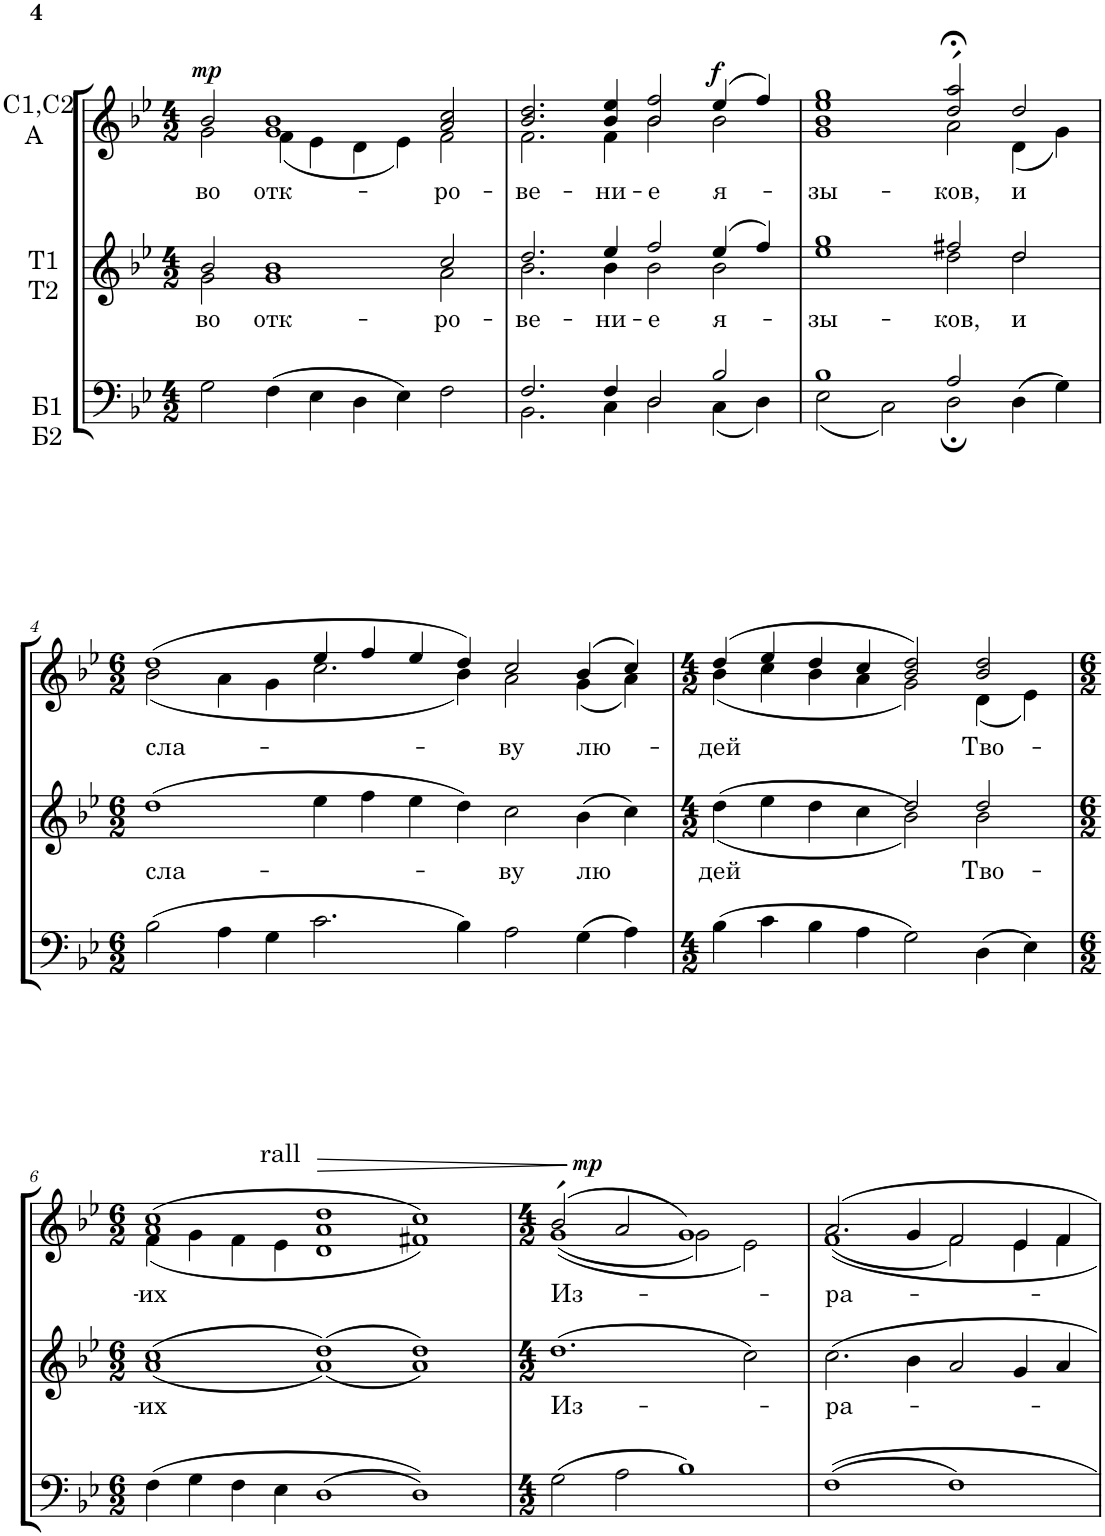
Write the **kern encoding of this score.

**kern	**kern	**text	**kern	**text	**dynam
*part3	*part2	*part2	*part1	*part1	*part1
*staff3	*staff2	*staff2	*staff1	*staff1	*staff1
*I"Voice	*I"Voice	*	*I"Voice	*	*
*I'V	*I'V	*	*I'V	*	*
!!LO:PB:g=z
*clefF4	*clefG2	*	*clefG2	*	*
*k[b-e-]	*k[b-e-]	*	*k[b-e-]	*	*
*M4/2	*M4/2	*	*M4/2	*	*
=1	=1	=1	=1	=1	=1
*	*^	*	*	*	*
!	!	!	!	!LO:TX:a:t=C1,C2	!	!
!	!	!	!	!LO:TX:a:t=A	!	!
!	!	!	!	!LO:TX:b:t=T1	!	!
!	!	!	!	!LO:TX:b:t=T2	!	!
!	!	!	!	!LO:TX:b:t=Б1	!	!
!	!	!	!	!LO:TX:b:t=Б2	!	!
!	!	!	!LO:LY:b	!	!LO:LY:b	!LO:DY:a
*	*	*	*	*^	*	*
2G\	2b-/	2g\	во	2b-/	2g\	во	mp
!	!	!	!LO:LY:b	!	!	!LO:LY:b	!
(4F\	1b-	1g	отк-	1g 1b-	(4f\	отк-	.
4E-\	.	.	.	.	4e-\	.	.
4D\	.	.	.	.	4d\	.	.
4E-\)	.	.	.	.	4e-\)	.	.
!	!	!	!LO:LY:b	!	!	!LO:LY:b	!
2F\	2cc/	2a\	-ро-	2a/ 2cc/	2f\	-ро-	.
=2	=2	=2	=2	=2	=2	=2	=2
*^	*	*	*	*	*	*	*
!	!	!	!	!LO:LY:b	!	!	!LO:LY:b	!
2.F/	2.BB-\	2.dd/	2.b-\	-ве-	2.b-/ 2.dd/	2.f\	-ве-	.
!	!	!	!	!LO:LY:b	!	!	!LO:LY:b	!
4F/	4C\	4ee-/	4b-\	-ни-	4b-/ 4ee-/	4f\	-ни-	.
!	!	!	!	!LO:LY:b	!	!	!LO:LY:b	!
2D/	2D\	2ff/	2b-\	-е	2b-/ 2ff/	2b-\	-е	.
!	!	!	!	!LO:LY:b	!	!	!LO:LY:b	!LO:DY:a
2B-/	(4C\	(4ee-/	2b-\	я-	(4ee-/	2b-\	я-	f
.	4D\)	4ff/)	.	.	4ff/)	.	.	.
=3	=3	=3	=3	=3	=3	=3	=3	=3
!	!	!	!	!LO:LY:b	!	!	!LO:LY:b	!
1B-	(2E-\	1gg	1ee-	-зы-	1ee- 1gg	1g 1b-	зы-	.
.	2C\)	.	.	.	.	.	.	.
!	!	!	!	!LO:LY:b	!	!	!LO:LY:b	!
2A/	2D;\	2ff#X/	2dd\	-ков,	2dd/;< 2aa/;<	2a\	-ков,	.
!	!	!	!	!LO:LY:b	!	!	!LO:LY:b	!
2ryy	(>4D\	2dd/	2dd\	и	2dd/	(4d\	и	.
.	4G\)	.	.	.	.	4g\)	.	.
*v	*v	*	*	*	*	*	*	*
*	*v	*v	*	*	*	*	*
!!LO:LB:g=z	!!
=4	=4	=4	=4	=4	=4	=4
*M6/2	*M6/2	*	*M6/2	*	*	*
*^	*	*	*	*	*	*
!	!	!	!LO:LY:b	!	!	!LO:LY:b	!
*v	*v	*	*	*	*	*	*
(2B-\	(1dd	сла-	(1dd	(2b-\	сла-	.
4A\	.	.	.	4a\	.	.
4G\	.	.	.	4g\	.	.
2.c\	4ee-\	.	4ee-/	2.cc\	.	.
.	4ff\	.	4ff/	.	.	.
.	4ee-\	.	4ee-/	.	.	.
4B-\)	4dd\)	.	4dd/)	4b-\)	.	.
!	!	!LO:LY:b	!	!	!LO:LY:b	!
2A\	2cc\	ву	2cc/	2a\	ву	.
!	!	!LO:LY:b	!	!	!LO:LY:b	!
(4G\	(4b-\	лю-	(4b-/	(4g\	лю-	.
4A\)	4cc\)	.	4cc/)	4a\)	.	.
=5	=5	=5	=5	=5	=5	=5
*M4/2	*M4/2	*	*M4/2	*	*	*
*	*^	*	*	*	*	*
!	!	!	!LO:LY:b	!	!	!LO:LY:b	!
(4B-\	4ryy	(>(4dd\	дей	(4dd/	(4b-\	дей	.
4c\	4ryy	4ee-\	.	4ee-/	4cc\	.	.
4B-\	4ryy	4dd\	.	4dd/	4b-\	.	.
4A\	4ryy	4cc\	.	4cc/	4a\	.	.
2G\)	2dd/	2b-\))	.	2b-/ 2dd/)	2g\)	.	.
!	!	!	!LO:LY:b	!	!	!LO:LY:b	!
(4D\	2dd/	2b-\	Тво-	2b-/ 2dd/	(4d\	Тво-	.
4E-\)	.	.	.	.	4e-\)	.	.
!!LO:LB:g=z	!!
=6	=6	=6	=6	=6	=6	=6	=6
*M6/2	*M6/2	*	*	*M6/2	*	*	*
!	!	!	!LO:LY:b	!	!	!LO:LY:b	!
(4F\	(1cc	(1a	-их	(1a 1cc	(4f\	-их	.
4G\	.	.	.	.	4g\	.	.
4F\	.	.	.	.	4f\	.	.
4E-\	.	.	.	.	4e-\	.	.
!	!	!	!	!LO:TX:a:t=rall	!	!	!
!	!	!	!	!	!	!	!LO:HP:b
(1D	(1dd)	(1a)	.	1a 1dd	1d	.	>
1D))	1dd)	1a)	.	1cc)	1f#X)	.	.
*	*v	*v	*	*	*	*	*
*	*	*	*v	*v	*	*
.	.	.	.	.	]
=7	=7	=7	=7	=7	=7
*M4/2	*M4/2	*	*M4/2	*	*
!	!	!LO:LY:b	!	!LO:LY:b	!LO:DY:a
*	*	*	*^	*	*
(2G\	(1.dd	Из-	(2b-/	((1g	Из-	mp
2A\	.	.	2a/	.	.	.
1B-)	.	.	1g)	2g\)	.	.
.	2cc\)	.	.	2e-\)	.	.
=8	=8	=8	=8	=8	=8	=8
!	!	!LO:LY:b	!	!	!LO:LY:b	!
(1F	2.cc\	ра-	2.a/	(1f	ра-	.
.	4b-\	.	4g/	.	.	.
1F)	2a/	.	2f/	2f\)	.	.
.	4g/	.	4e-/	4e-\	.	.
.	4a/	.	4f/	4f\	.	.
*	*	*	*v	*v	*	*
=	=	=	=	=	=
*-	*-	*-	*-	*-	*-
